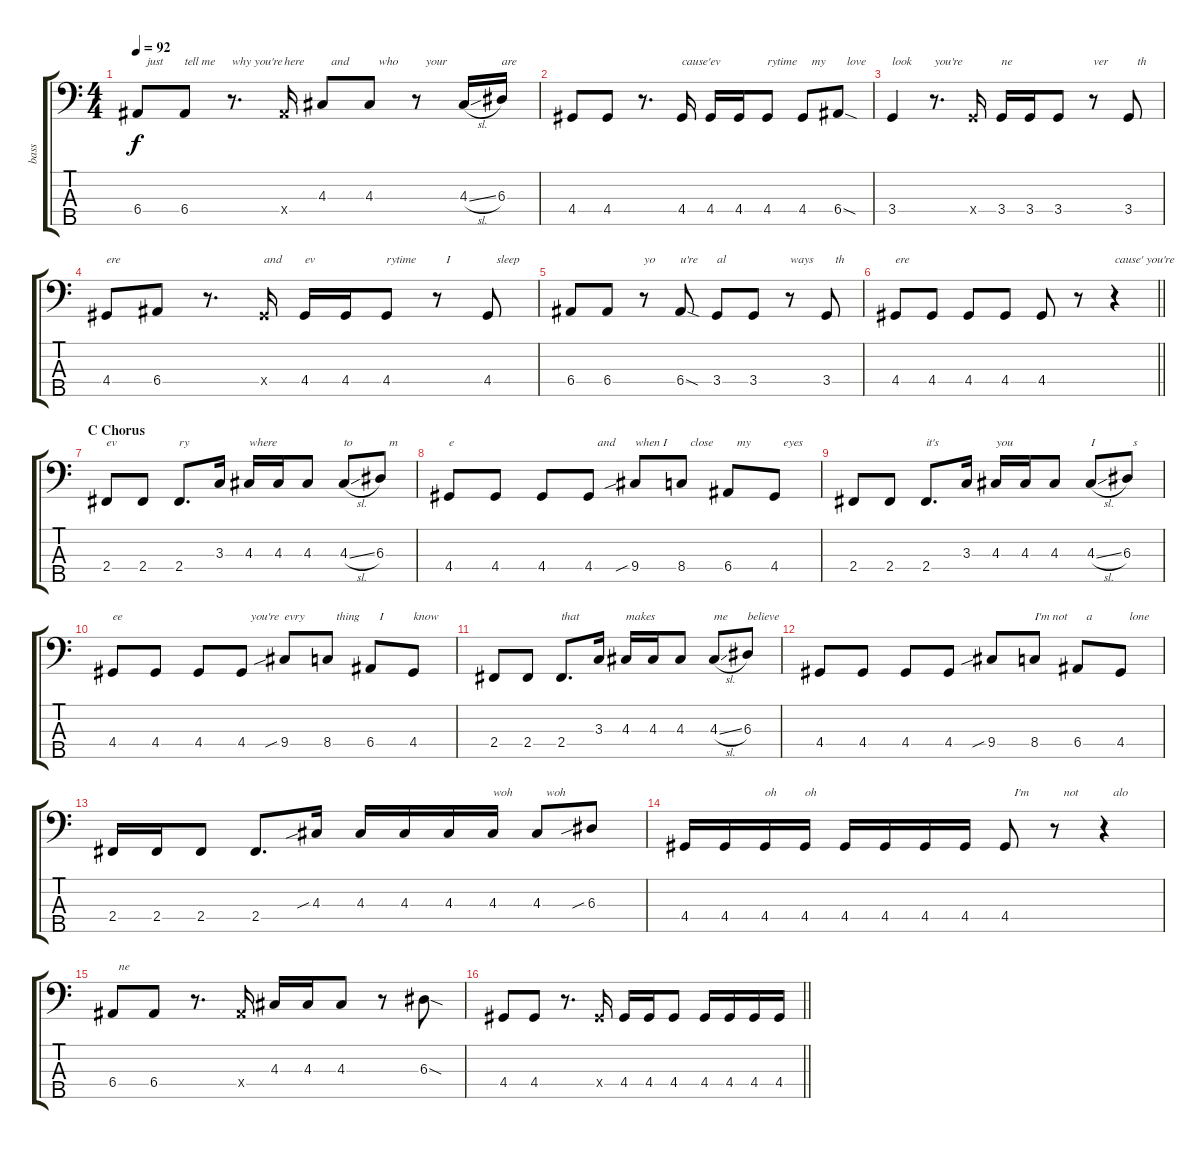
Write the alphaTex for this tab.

\track ("bass" "bass") {instrument electricbassfinger}
\staff {score tabs}
\tuning (G2 D2 A1 E1 B0) {hide}
\ts (4 4)
\tempo 92
\clef f4
\ks c
6.4.8{txt "   just" dy f} 6.4.8{txt "tell me"} r.8{d txt "why you're"} 6.4{x}.16{txt "here"} 4.3.8{txt "   and"} 4.3.8{txt "   who"} r.8{txt "   your"} 4.3{sl}.16 6.3.16{txt "are"} |
4.4.8 4.4.8 r.8{d} 4.4.16{txt "cause'"} 4.4.16{txt "ev"} 4.4.16 4.4.8{txt "rytime"} 4.4.8{txt "   my"} 6.4{sod}.8{txt "   love"} |
3.4.4{txt "look"} r.8{d txt "you're"} 3.4{x}.16 3.4.16{txt "ne"} 3.4.16 3.4.8 r.8{txt "ver"} 3.4.8{txt "   th"} |
4.4.8{txt "ere"} 6.4.8 r.8{d} 4.4{x}.16{txt "and"} 4.4.16{txt "ev"} 4.4.16 4.4.8{txt "rytime"} r.8{txt "   I"} 4.4.8{txt "   sleep"} |
6.4.8 6.4.8 r.8{txt "yo"} 6.4{sod}.8{txt "u're"} 3.4.8{txt "al"} 3.4.8 r.8{txt "ways"} 3.4.8{txt "   th"} |
\barLineRight lightlight
4.4.8{txt "ere"} 4.4.8 4.4.8 4.4.8 4.4.8 r.8 r.4{txt "cause' you're"} |
\section ("" "C Chorus")
2.4.8{txt "ev"} 2.4.8 2.4.8{d txt "ry"} 3.3.16 4.3.16{txt "where"} 4.3.16 4.3.8 4.3{sl}.8{txt "to"} 6.3.8{txt "   m"} |
4.4.8{txt "e"} 4.4.8 4.4.8 4.4.8{txt "   and"} 9.4{sib}.8{txt "when I"} 8.4.8{txt "   close"} 6.4.8{txt "   my"} 4.4.8{txt "   eyes"} |
2.4.8 2.4.8 2.4.8{d txt "it's"} 3.3.16 4.3.16{txt "you"} 4.3.16 4.3.8 4.3{sl}.8{txt "I"} 6.3.8{txt "  s"} |
4.4.8{txt "ee"} 4.4.8 4.4.8 4.4.8{txt "   you're"} 9.4{sib}.8{txt "evry"} 8.4.8{txt "   thing"} 6.4.8{txt "   I"} 4.4.8{txt "know"} |
2.4.8 2.4.8 2.4.8{d txt "that"} 3.3.16 4.3.16{txt "makes"} 4.3.16 4.3.8 4.3{sl}.8{txt "me"} 6.3.8{txt "believe"} |
4.4.8 4.4.8 4.4.8 4.4.8 9.4{sib}.8 8.4.8{txt "I'm not"} 6.4.8{txt "   a"} 4.4.8{txt "   lone"} |
2.4.16 2.4.16 2.4.8 2.4.8{d} 4.3{sib}.16 4.3.16 4.3.16 4.3.16 4.3.16{txt "woh"} 4.3.8{txt "   woh"} 6.3{sib}.8 |
4.4.16 4.4.16 4.4.16{txt "oh"} 4.4.16{txt "oh"} 4.4.16 4.4.16 4.4.16 4.4.16 4.4.8{txt "   I'm"} r.8{txt "   not"} r.4{txt "   alo"} |
6.4.8{txt "  ne"} 6.4.8 r.8{d} 6.4{x}.16 4.3.16 4.3.16 4.3.8 r.8 6.3{sod}.8 |
\barLineRight lightlight
4.4.8 4.4.8 r.8{d} 4.4{x}.16 4.4.16 4.4.16 4.4.8 4.4.16 4.4.16 4.4.16 4.4.16
